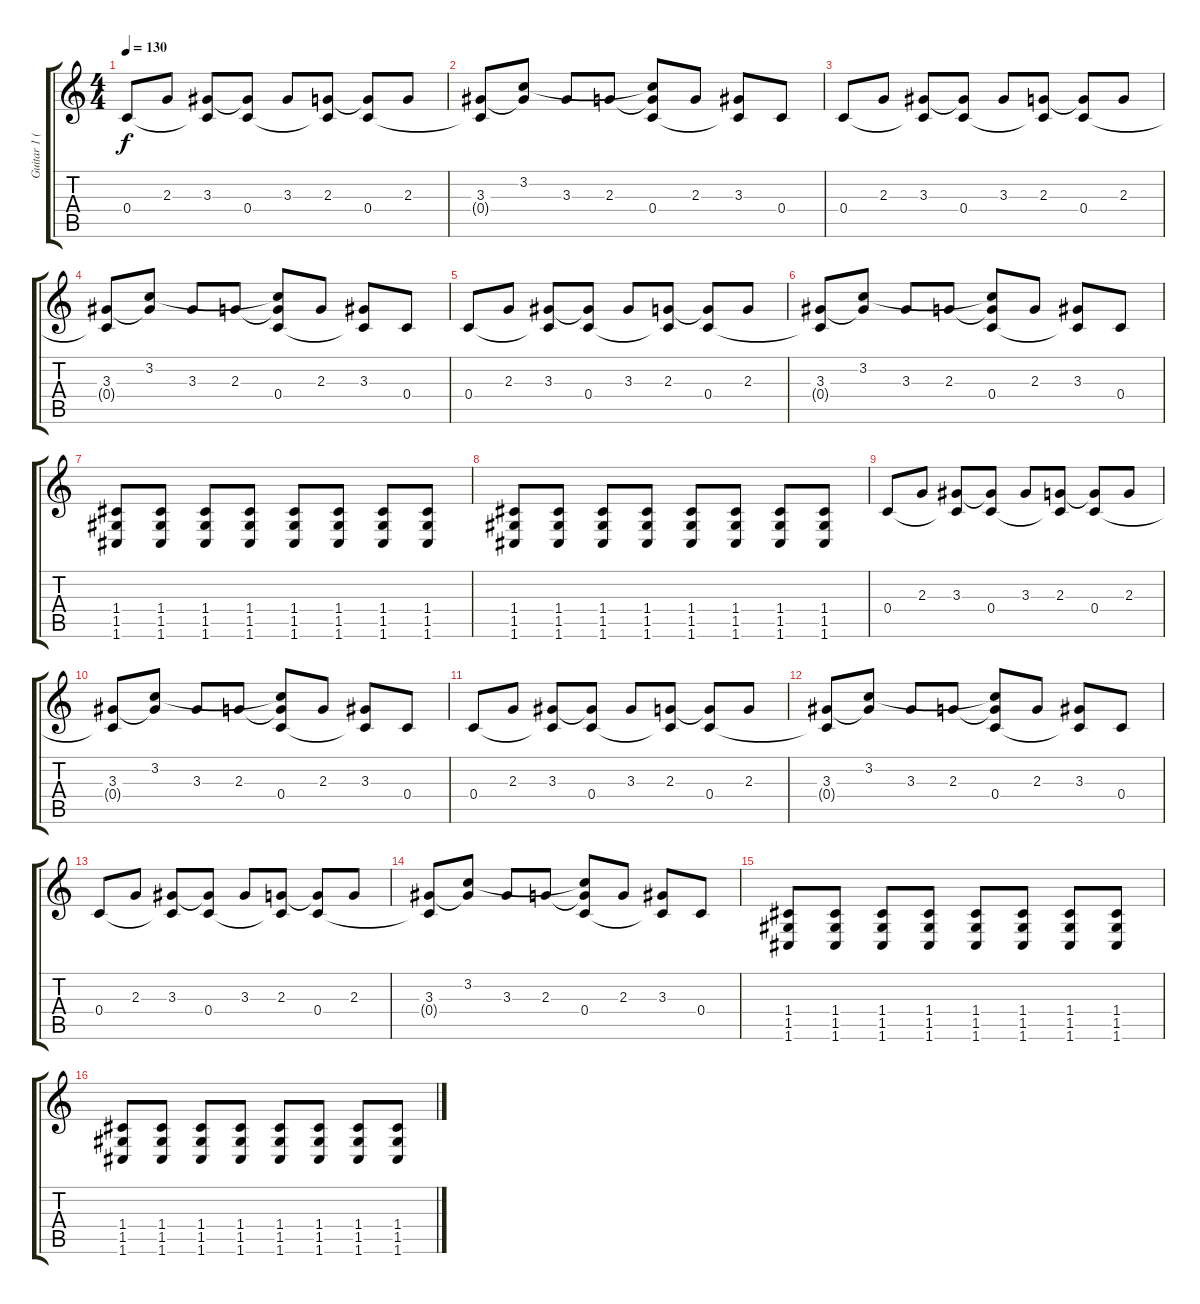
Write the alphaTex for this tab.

\track ("Guitar 1 (Jardel Paisante)" "Guitar 1 (") {instrument electricguitarclean}
\staff {score tabs}
\tuning (D4 A3 F3 C3 G2 C2) {hide}
\ts (4 4)
\tempo 130
\clef g2
\ks c
0.4.8{dy f instrument electricguitarclean} 2.3.8 (3.3 0.4{t}).8 (3.3{t} 0.4).8 3.3.8 (2.3 0.4{t}).8 (2.3{t} 0.4).8 2.3.8 |
(3.3 0.4{t}).8 (3.2 3.3{t}).8 3.3.8 2.3.8 (3.2{t} 2.3{t} 0.4).8 2.3.8 (3.3 0.4{t}).8 0.4.8 |
0.4.8 2.3.8 (3.3 0.4{t}).8 (3.3{t} 0.4).8 3.3.8 (2.3 0.4{t}).8 (2.3{t} 0.4).8 2.3.8 |
(3.3 0.4{t}).8 (3.2 3.3{t}).8 3.3.8 2.3.8 (3.2{t} 2.3{t} 0.4).8 2.3.8 (3.3 0.4{t}).8 0.4.8 |
0.4.8 2.3.8 (3.3 0.4{t}).8 (3.3{t} 0.4).8 3.3.8 (2.3 0.4{t}).8 (2.3{t} 0.4).8 2.3.8 |
(3.3 0.4{t}).8 (3.2 3.3{t}).8 3.3.8 2.3.8 (3.2{t} 2.3{t} 0.4).8 2.3.8 (3.3 0.4{t}).8 0.4.8 |
(1.4 1.5 1.6).8{instrument distortionguitar} (1.4 1.5 1.6).8 (1.4 1.5 1.6).8 (1.4 1.5 1.6).8 (1.4 1.5 1.6).8 (1.4 1.5 1.6).8 (1.4 1.5 1.6).8 (1.4 1.5 1.6).8 |
(1.4 1.5 1.6).8 (1.4 1.5 1.6).8 (1.4 1.5 1.6).8 (1.4 1.5 1.6).8 (1.4 1.5 1.6).8 (1.4 1.5 1.6).8 (1.4 1.5 1.6).8 (1.4 1.5 1.6).8 |
0.4.8{instrument electricguitarclean} 2.3.8 (3.3 0.4{t}).8 (3.3{t} 0.4).8 3.3.8 (2.3 0.4{t}).8 (2.3{t} 0.4).8 2.3.8 |
(3.3 0.4{t}).8 (3.2 3.3{t}).8 3.3.8 2.3.8 (3.2{t} 2.3{t} 0.4).8 2.3.8 (3.3 0.4{t}).8 0.4.8 |
0.4.8 2.3.8 (3.3 0.4{t}).8 (3.3{t} 0.4).8 3.3.8 (2.3 0.4{t}).8 (2.3{t} 0.4).8 2.3.8 |
(3.3 0.4{t}).8 (3.2 3.3{t}).8 3.3.8 2.3.8 (3.2{t} 2.3{t} 0.4).8 2.3.8 (3.3 0.4{t}).8 0.4.8 |
0.4.8 2.3.8 (3.3 0.4{t}).8 (3.3{t} 0.4).8 3.3.8 (2.3 0.4{t}).8 (2.3{t} 0.4).8 2.3.8 |
(3.3 0.4{t}).8 (3.2 3.3{t}).8 3.3.8 2.3.8 (3.2{t} 2.3{t} 0.4).8 2.3.8 (3.3 0.4{t}).8 0.4.8 |
(1.4 1.5 1.6).8{instrument distortionguitar} (1.4 1.5 1.6).8 (1.4 1.5 1.6).8 (1.4 1.5 1.6).8 (1.4 1.5 1.6).8 (1.4 1.5 1.6).8 (1.4 1.5 1.6).8 (1.4 1.5 1.6).8 |
(1.4 1.5 1.6).8 (1.4 1.5 1.6).8 (1.4 1.5 1.6).8 (1.4 1.5 1.6).8 (1.4 1.5 1.6).8 (1.4 1.5 1.6).8 (1.4 1.5 1.6).8 (1.4 1.5 1.6).8
